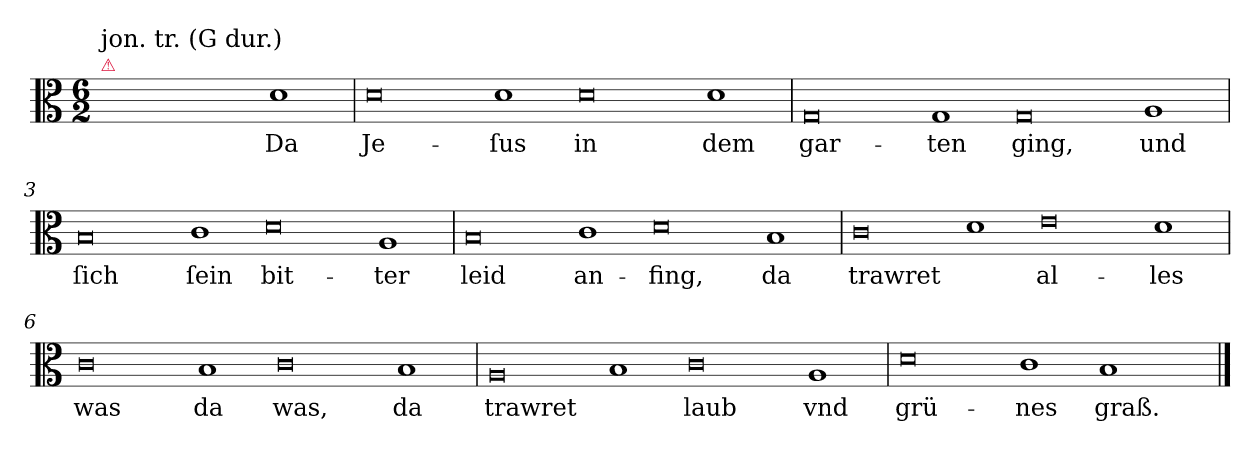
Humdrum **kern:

**kern	**text
*part1	*part1
*staff1	*staff1
*clefC3	*
*k[]	*
*M6/2	*
=	=
!LO:TX:a:color=crimson:t=⚠	!
!LO:TX:a:t=jon. tr. (G dur.)	!
!LO:N:vis=1	!
2ryy	.
!LO:N:vis=1	!
2ryy	.
!LO:N:vis=1	!
2d	Da
=1	=1
!LO:N:vis=0	!
1d	Je-
!LO:N:vis=1	!
2d	-ſus
!LO:N:vis=0	!
1d	in
!LO:N:vis=1	!
2d	dem
=2	=2
!LO:N:vis=0	!
1G	gar-
!LO:N:vis=1	!
2G	-ten
!LO:N:vis=0	!
1G	ging,
!LO:N:vis=1	!
2A	und
=3	=3
!LO:N:vis=0	!
1B	ſich
!LO:N:vis=1	!
2c	ſein
!LO:N:vis=0	!
1d	bit-
!LO:N:vis=1	!
2A	-ter
=4	=4
!LO:N:vis=0	!
1B	leid
!LO:N:vis=1	!
2c	an-
!LO:N:vis=0	!
1d	-fing,
!LO:N:vis=1	!
2B	da
=5	=5
!LO:N:vis=0	!
1c	trawret
!LO:N:vis=1	!
2d	.
!LO:N:vis=0	!
1e	al-
!LO:N:vis=1	!
2d	-les
=6	=6
!LO:N:vis=0	!
1c	was
!LO:N:vis=1	!
2B	da
!LO:N:vis=0	!
1c	was,
!LO:N:vis=1	!
2B	da
=7	=7
!LO:N:vis=0	!
1A	trawret
!LO:N:vis=1	!
2B	.
!LO:N:vis=0	!
1c	laub
!LO:N:vis=1	!
2A	vnd
=8	=8
!LO:N:vis=0	!
1d	grü-
!LO:N:vis=1	!
2c	-nes
1B/	graß.
==	==
*-	*-
